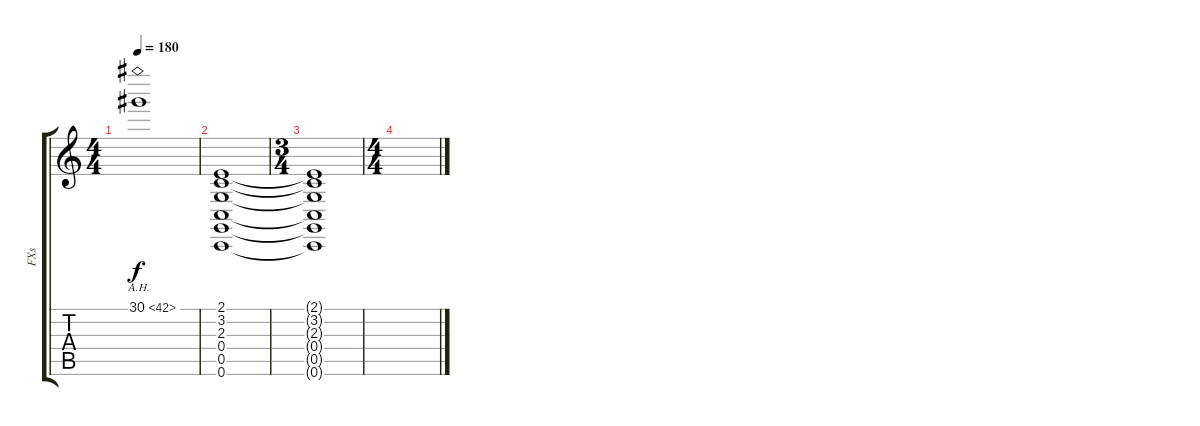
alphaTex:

\track ("FXs" "FXs") {instrument lead2sawtooth}
\staff {score tabs}
\tuning (D4 A3 F3 C3 G2 C2) {hide}
\ts (4 4)
\tempo 180
\clef g2
\ks c
30.1{ah 12 t}.1{dy f instrument telephonering} |
(2.1 3.2 2.3 0.4 0.5 0.6).1{instrument gunshot} |
\ts (3 4)
(2.1{t} 3.2{t} 2.3{t} 0.4{t} 0.5{t} 0.6{t}).1 |
\ts (4 4)
